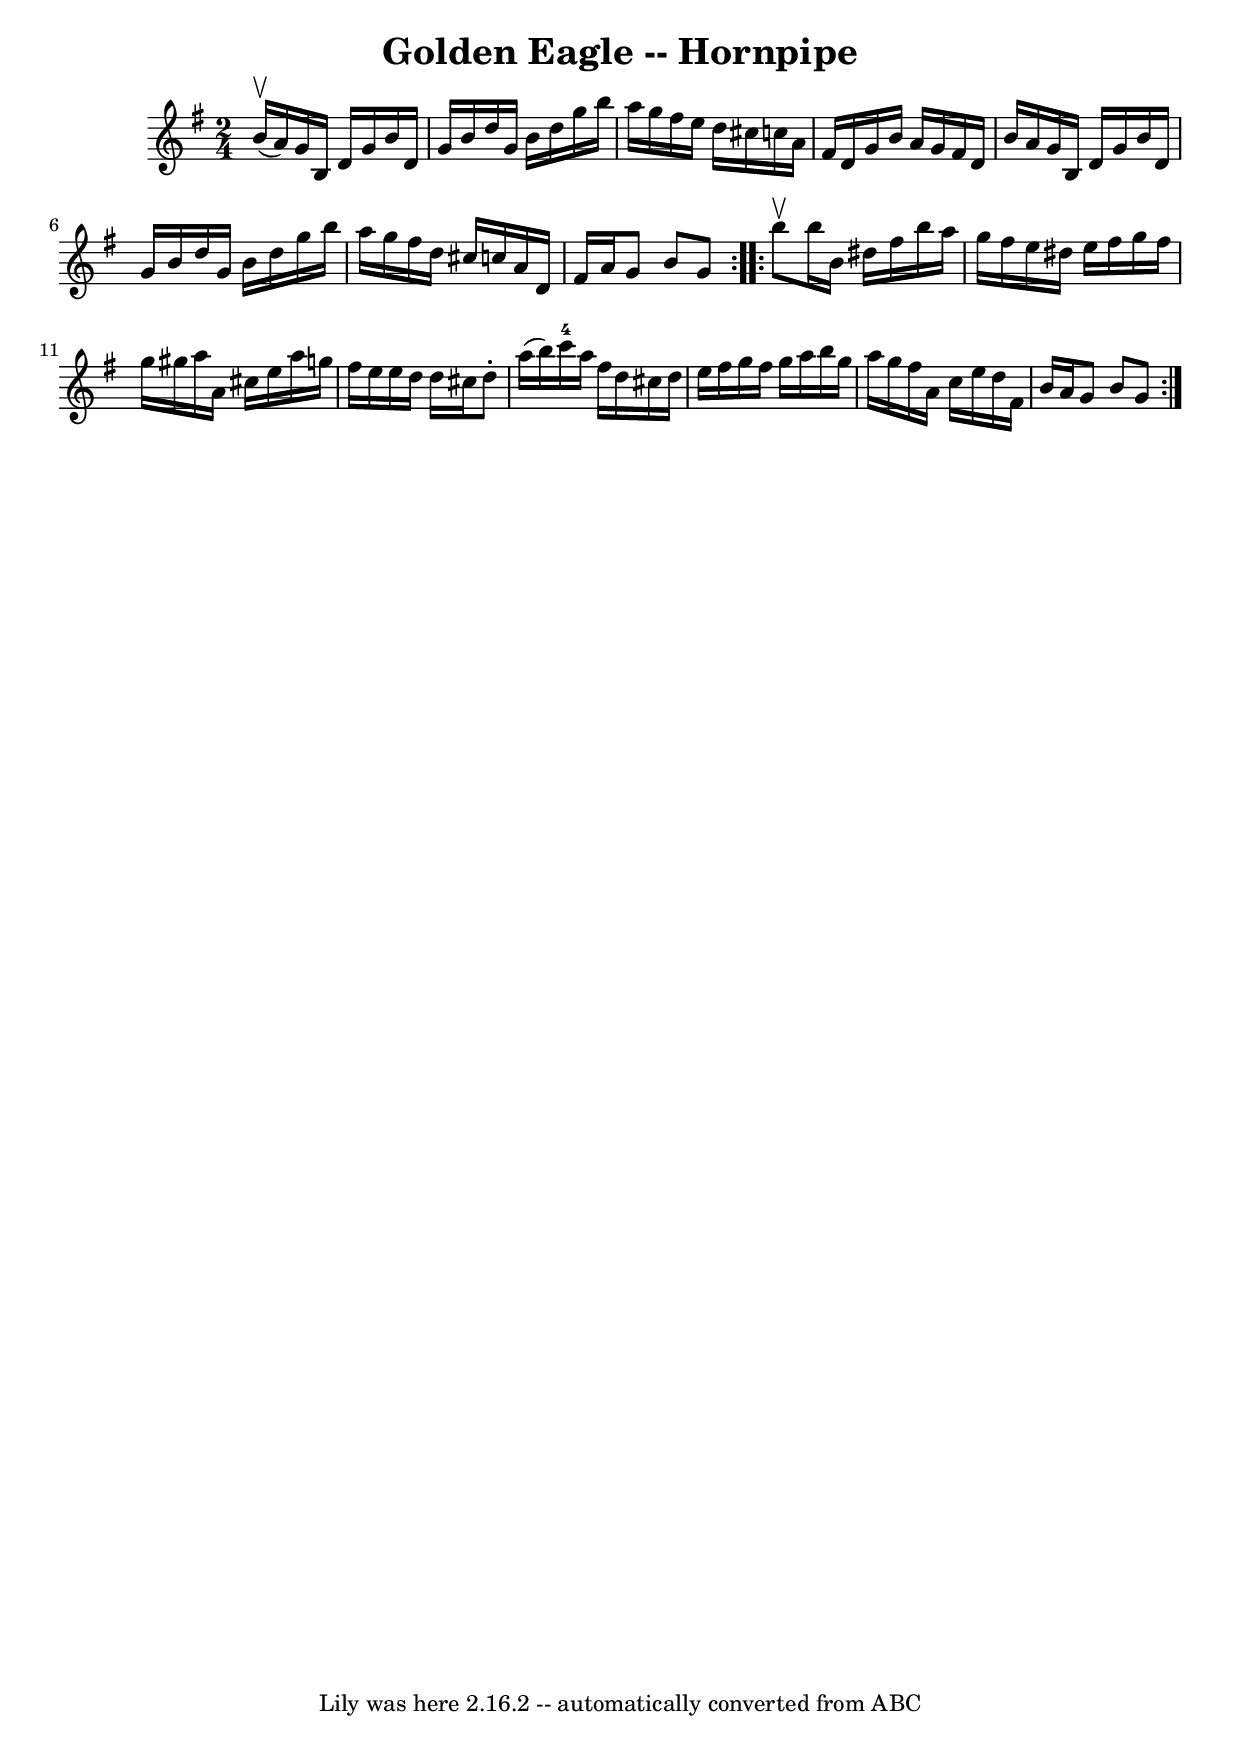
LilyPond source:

\version "2.16.2"
\include "Mammoth.ily"
\header {
  %% book = "Cole's 1000 Fiddle Tunes"
  crossRefNumber = "1"
  footnotes = ""
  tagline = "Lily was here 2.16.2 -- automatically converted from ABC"
  title = "Golden Eagle -- Hornpipe"

}
voicedefault =  {



  \repeat volta 2 {

    \time 2/4 
    \key g \major b'16 (^\upbow a'16) |
    g'16 b16    
    d'16 g'16 b'16 d'16 g'16 b'16  |
    d''16 g'16 b'16  
    d''16 g''16 b''16 a''16 g''16  |
    fis''16 e''16    
    d''16 cis''16 c''!16 a'16 fis'16 d'16  |
    g'16 b'16   
    a'16 g'16 fis'16 d'16 b'16 a'16  |
    g'16 b16    
    d'16 g'16 b'16 d'16 g'16 b'16  |
    d''16 g'16 b'16  
    d''16 g''16 b''16 a''16 g''16  |
    fis''16 d''16    
    cis''16 c''!16 a'16 d'16 fis'16 a'16  |
    g'8 b'8    
    g'8  
  }     
  \repeat volta 2 {
    b''8^\upbow |
    b''16 b'16 dis''16 
    fis''16 b''16 a''16 g''16 fis''16  |
    e''16 dis''16   
    e''16 fis''16 g''16 fis''16 g''16 gis''16  |
    a''16    
    a'16 cis''16 e''16 a''16 g''16 fis''16 e''16  |
    
    e''16 d''16 d''16 cis''16 d''8 -. a''16 (b''16) |
    
    c'''16-4 a''16 fis''16 d''16 cis''16 d''16 e''16 fis''16 
    |
    g''16 fis''16 g''16 a''16 b''16 g''16 a''16    
    g''16  |
    fis''16 a'16 c''16 e''16 d''16 fis'16 b'16  
    a'16  |
    g'8 b'8 g'8  
  }   

}

\score{
  <<

    \context Staff="default"
    {
      \voicedefault 
      
    }

  >>
  \layout {
    
  }
  \midi {
  }

}
